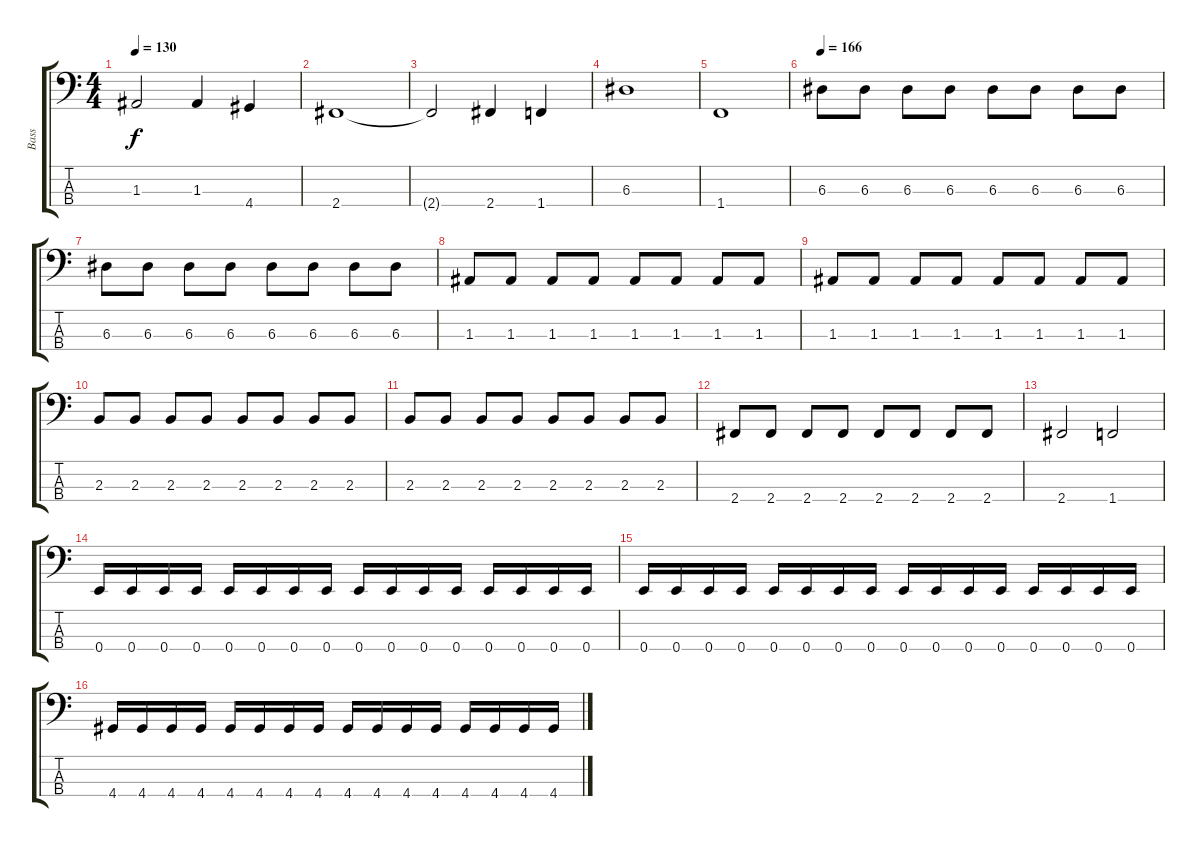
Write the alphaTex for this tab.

\track ("Bass" "Bass") {instrument electricbassfinger}
\staff {score tabs}
\tuning (G2 D2 A1 E1) {hide}
\ts (4 4)
\tempo 130
\clef f4
\ks c
1.3{t}.2{dy f} 1.3.4 4.4.4 |
2.4.1 |
2.4{t}.2 2.4.4 1.4.4 |
6.3.1 |
1.4.1 |
\section ("" "")
\tempo 166
6.3.8 6.3.8 6.3.8 6.3.8 6.3.8 6.3.8 6.3.8 6.3.8 |
6.3.8 6.3.8 6.3.8 6.3.8 6.3.8 6.3.8 6.3.8 6.3.8 |
1.3.8 1.3.8 1.3.8 1.3.8 1.3.8 1.3.8 1.3.8 1.3.8 |
1.3.8 1.3.8 1.3.8 1.3.8 1.3.8 1.3.8 1.3.8 1.3.8 |
2.3.8 2.3.8 2.3.8 2.3.8 2.3.8 2.3.8 2.3.8 2.3.8 |
2.3.8 2.3.8 2.3.8 2.3.8 2.3.8 2.3.8 2.3.8 2.3.8 |
2.4.8 2.4.8 2.4.8 2.4.8 2.4.8 2.4.8 2.4.8 2.4.8 |
2.4.2 1.4.2 |
\section ("" "")
0.4.16 0.4.16 0.4.16 0.4.16 0.4.16 0.4.16 0.4.16 0.4.16 0.4.16 0.4.16 0.4.16 0.4.16 0.4.16 0.4.16 0.4.16 0.4.16 |
0.4.16 0.4.16 0.4.16 0.4.16 0.4.16 0.4.16 0.4.16 0.4.16 0.4.16 0.4.16 0.4.16 0.4.16 0.4.16 0.4.16 0.4.16 0.4.16 |
4.4.16 4.4.16 4.4.16 4.4.16 4.4.16 4.4.16 4.4.16 4.4.16 4.4.16 4.4.16 4.4.16 4.4.16 4.4.16 4.4.16 4.4.16 4.4.16
